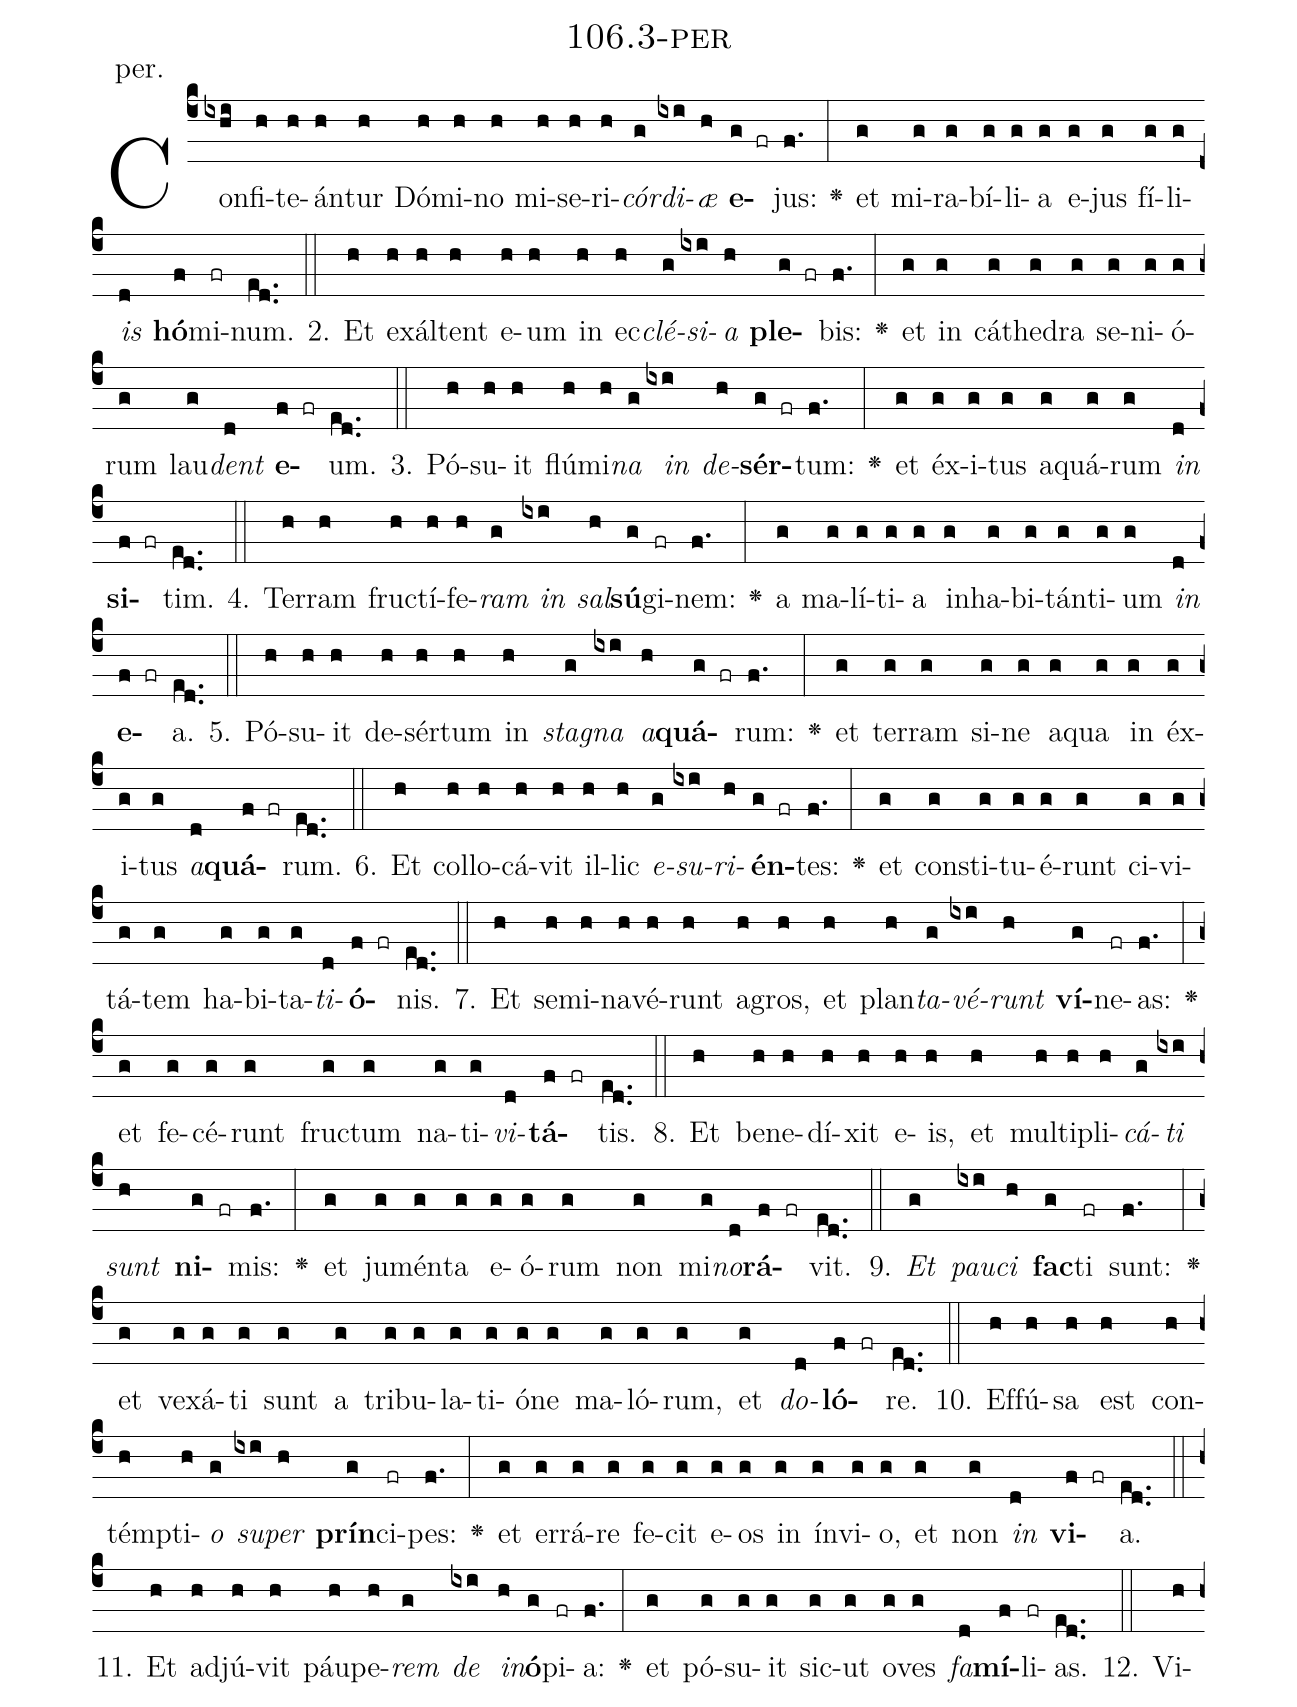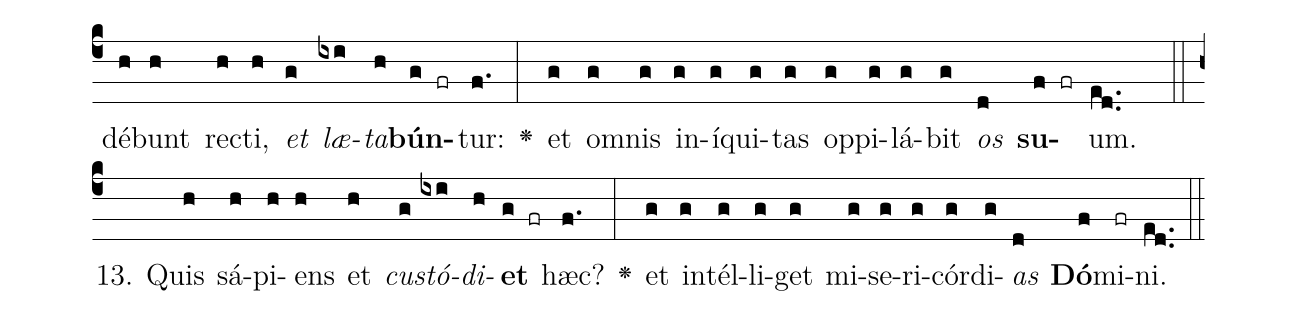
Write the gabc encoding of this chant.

name: 106.3-per;
annotation: per.;
%%
(c4)Con(ixhi)fi(h)te(h)án(h)tur(h) Dó(h)mi(h)no(h) mi(h)se(h)ri(h)<i>cór</i>(g)<i>di</i>(ixi)<i>æ</i>(h) <b>e</b>(g fr)jus:(f.) <v>\greheightstar</v>(:) et(g) mi(g)ra(g)bí(g)li(g)a(g) e(g)jus(g) fí(g)li(g)<i>is</i>(d) <b>hó</b>(f)mi(fr)num.(ed..) (::)
2. Et(h) ex(h)ál(h)tent(h) e(h)um(h) in(h) ec(h)<i>clé</i>(g)<i>si</i>(ixi)<i>a</i>(h) <b>ple</b>(g fr)bis:(f.) <v>\greheightstar</v>(:) et(g) in(g) cá(g)the(g)dra(g) se(g)ni(g)ó(g)rum(g) lau(g)<i>dent</i>(d) <b>e</b>(f fr)um.(ed..) (::)
3. Pó(h)su(h)it(h) flú(h)mi(h)<i>na</i>(g) <i>in</i>(ixi) <i>de</i>(h)<b>sér</b>(g fr)tum:(f.) <v>\greheightstar</v>(:) et(g) éx(g)i(g)tus(g) a(g)quá(g)rum(g) <i>in</i>(d) <b>si</b>(f fr)tim.(ed..) (::)
4. Ter(h)ram(h) fruc(h)tí(h)fe(h)<i>ram</i>(g) <i>in</i>(ixi) <i>sal</i>(h)<b>sú</b>(g)gi(fr)nem:(f.) <v>\greheightstar</v>(:) a(g) ma(g)lí(g)ti(g)a(g) in(g)ha(g)bi(g)tán(g)ti(g)um(g) <i>in</i>(d) <b>e</b>(f fr)a.(ed..) (::)
5. Pó(h)su(h)it(h) de(h)sér(h)tum(h) in(h) <i>sta</i>(g)<i>gna</i>(ixi) <i>a</i>(h)<b>quá</b>(g fr)rum:(f.) <v>\greheightstar</v>(:) et(g) ter(g)ram(g) si(g)ne(g) a(g)qua(g) in(g) éx(g)i(g)tus(g) <i>a</i>(d)<b>quá</b>(f fr)rum.(ed..) (::)
6. Et(h) col(h)lo(h)cá(h)vit(h) il(h)lic(h) <i>e</i>(g)<i>su</i>(ixi)<i>ri</i>(h)<b>én</b>(g fr)tes:(f.) <v>\greheightstar</v>(:) et(g) con(g)sti(g)tu(g)é(g)runt(g) ci(g)vi(g)tá(g)tem(g) ha(g)bi(g)ta(g)<i>ti</i>(d)<b>ó</b>(f fr)nis.(ed..) (::)
7. Et(h) se(h)mi(h)na(h)vé(h)runt(h) a(h)gros,(h) et(h) plan(h)<i>ta</i>(g)<i>vé</i>(ixi)<i>runt</i>(h) <b>ví</b>(g)ne(fr)as:(f.) <v>\greheightstar</v>(:) et(g) fe(g)cé(g)runt(g) fruc(g)tum(g) na(g)ti(g)<i>vi</i>(d)<b>tá</b>(f fr)tis.(ed..) (::)
8. Et(h) be(h)ne(h)dí(h)xit(h) e(h)is,(h) et(h) mul(h)ti(h)pli(h)<i>cá</i>(g)<i>ti</i>(ixi) <i>sunt</i>(h) <b>ni</b>(g fr)mis:(f.) <v>\greheightstar</v>(:) et(g) ju(g)mén(g)ta(g) e(g)ó(g)rum(g) non(g) mi(g)<i>no</i>(d)<b>rá</b>(f fr)vit.(ed..) (::)
9. <i>Et</i>(g) <i>pau</i>(ixi)<i>ci</i>(h) <b>fac</b>(g)ti(fr) sunt:(f.) <v>\greheightstar</v>(:) et(g) ve(g)xá(g)ti(g) sunt(g) a(g) tri(g)bu(g)la(g)ti(g)ó(g)ne(g) ma(g)ló(g)rum,(g) et(g) <i>do</i>(d)<b>ló</b>(f fr)re.(ed..) (::)
10. Ef(h)fú(h)sa(h) est(h) con(h)témp(h)ti(h)<i>o</i>(g) <i>su</i>(ixi)<i>per</i>(h) <b>prín</b>(g)ci(fr)pes:(f.) <v>\greheightstar</v>(:) et(g) er(g)rá(g)re(g) fe(g)cit(g) e(g)os(g) in(g) ín(g)vi(g)o,(g) et(g) non(g) <i>in</i>(d) <b>vi</b>(f fr)a.(ed..) (::)
11. Et(h) ad(h)jú(h)vit(h) páu(h)pe(h)<i>rem</i>(g) <i>de</i>(ixi) <i>in</i>(h)<b>ó</b>(g)pi(fr)a:(f.) <v>\greheightstar</v>(:) et(g) pó(g)su(g)it(g) sic(g)ut(g) o(g)ves(g) <i>fa</i>(d)<b>mí</b>(f)li(fr)as.(ed..) (::)
12. Vi(h)dé(h)bunt(h) rec(h)ti,(h) <i>et</i>(g) <i>læ</i>(ixi)<i>ta</i>(h)<b>bún</b>(g fr)tur:(f.) <v>\greheightstar</v>(:) et(g) om(g)nis(g) in(g)í(g)qui(g)tas(g) op(g)pi(g)lá(g)bit(g) <i>os</i>(d) <b>su</b>(f fr)um.(ed..) (::)
13. Quis(h) sá(h)pi(h)ens(h) et(h) <i>cus</i>(g)<i>tó</i>(ixi)<i>di</i>(h)<b>et</b>(g fr) hæc?(f.) <v>\greheightstar</v>(:) et(g) in(g)tél(g)li(g)get(g) mi(g)se(g)ri(g)cór(g)di(g)<i>as</i>(d) <b>Dó</b>(f)mi(fr)ni.(ed..) (::)
